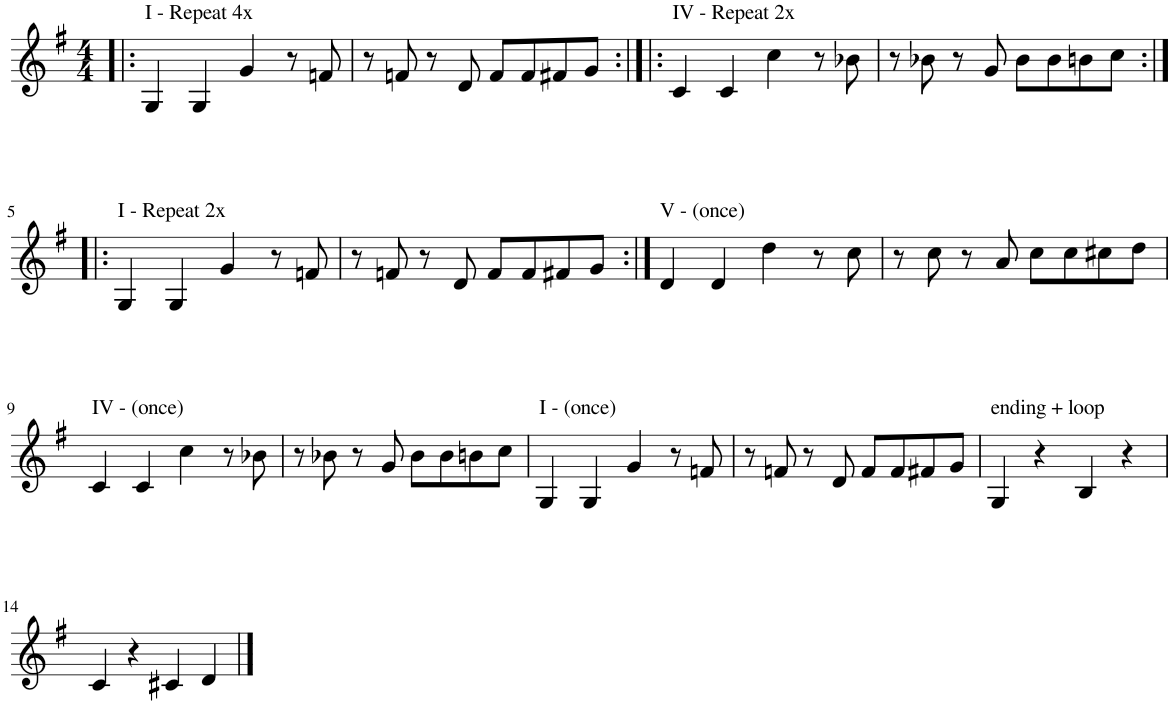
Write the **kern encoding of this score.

**kern
*part1
*staff1
*I"Bb Trumpet
*I'Bb Tpt.
*clefG2
*Trd1c2
*k[f#]
*M4/4
=1!|:
!LO:TX:a:t=I - Repeat 4x
4G/
4G/
4g/
8r
8fn/
=2
8r
8fn/
8r
8d/
8f/L
8f/
8f#X/
8g/J
=3:|!|:
!LO:TX:a:t=IV - Repeat 2x
4c/
4c/
4cc\
8r
8b-X\
=4
8r
8b-X\
8r
8g/
8b-\L
8b-\
8bn\
8cc\J
!!LO:LB:g=z
=5:|!|:
!LO:TX:a:t=I - Repeat 2x
4G/
4G/
4g/
8r
8fn/
=6
8r
8fn/
8r
8d/
8f/L
8f/
8f#X/
8g/J
=7:|!
!LO:TX:a:t=V - (once)
4d/
4d/
4dd\
8r
8cc\
=8
8r
8cc\
8r
8a/
8cc\L
8cc\
8cc#X\
8dd\J
!!LO:LB:g=z
=9
!LO:TX:a:t=IV - (once)
4c/
4c/
4cc\
8r
8b-X\
=10
8r
8b-X\
8r
8g/
8b-\L
8b-\
8bn\
8cc\J
=11
!LO:TX:a:t=I - (once)
4G/
4G/
4g/
8r
8fn/
=12
8r
8fn/
8r
8d/
8f/L
8f/
8f#X/
8g/J
=13
!LO:TX:a:t=ending + loop
4G/
4r
4B/
4r
!!LO:LB:g=z
=14
4c/
4r
4c#X/
4d/
==
*-
